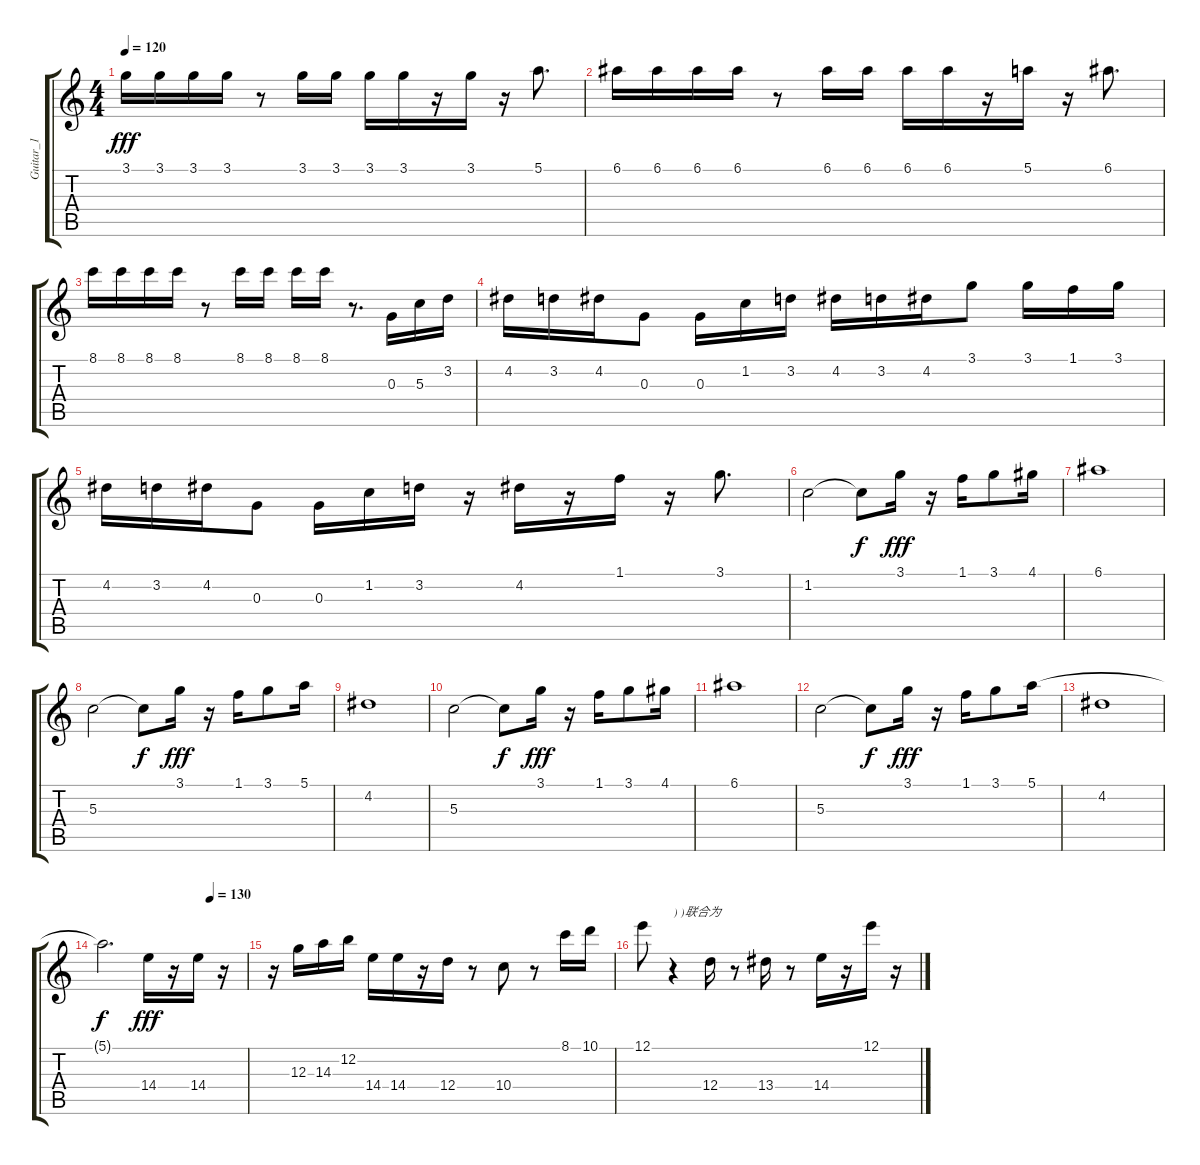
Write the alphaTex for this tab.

\track ("Guitar_1" "Guitar_1") {instrument overdrivenguitar}
\staff {score tabs}
\tuning (E4 B3 G3 D3 A2 E2) {hide}
\ts (4 4)
\tempo 120
\clef g2
\ks c
3.1.16{dy fff} 3.1.16 3.1.16 3.1.16 r.8 3.1.16 3.1.16 3.1.16 3.1.16 r.16 3.1.16 r.16 5.1.8{d} |
6.1.16 6.1.16 6.1.16 6.1.16 r.8 6.1.16 6.1.16 6.1.16 6.1.16 r.16 5.1.16 r.16 6.1.8{d} |
8.1.16 8.1.16 8.1.16 8.1.16 r.8 8.1.16 8.1.16 8.1.16 8.1.16 r.8{d} 0.3.16 5.3.16 3.2.16 |
4.2.16 3.2.16 4.2.16 0.3.8 0.3.16 1.2.16 3.2.16 4.2.16 3.2.16 4.2.16 3.1.8 3.1.16 1.1.16 3.1.16 |
4.2.16 3.2.16 4.2.16 0.3.8 0.3.16 1.2.16 3.2.16 r.16 4.2.16 r.16 1.1.16 r.16 3.1.8{d} |
1.2.2 1.2{t}.8{dy f} 3.1.16{dy fff} r.16 1.1.16 3.1.8 4.1.16 |
6.1.1 |
5.3.2 5.3{t}.8{dy f} 3.1.16{dy fff} r.16 1.1.16 3.1.8 5.1.16 |
4.2.1 |
5.3.2 5.3{t}.8{dy f} 3.1.16{dy fff} r.16 1.1.16 3.1.8 4.1.16 |
6.1.1 |
5.3.2 5.3{t}.8{dy f} 3.1.16{dy fff} r.16 1.1.16 3.1.8 5.1.16 |
4.2.1 |
\tempo (130 0.75)
5.1{t}.2{d dy f} 14.4.16{dy fff} r.16 14.4.16 r.16 |
r.16 12.3.16 14.3.16 12.2.16 14.4.16 14.4.16 r.16 12.4.16 r.8 10.4.8 r.8 8.1.16 10.1.16 |
12.1.8 r.4{txt ") )联合为"} 12.4.16 r.8 13.4.16 r.8 14.4.16 r.16 12.1.16 r.16
